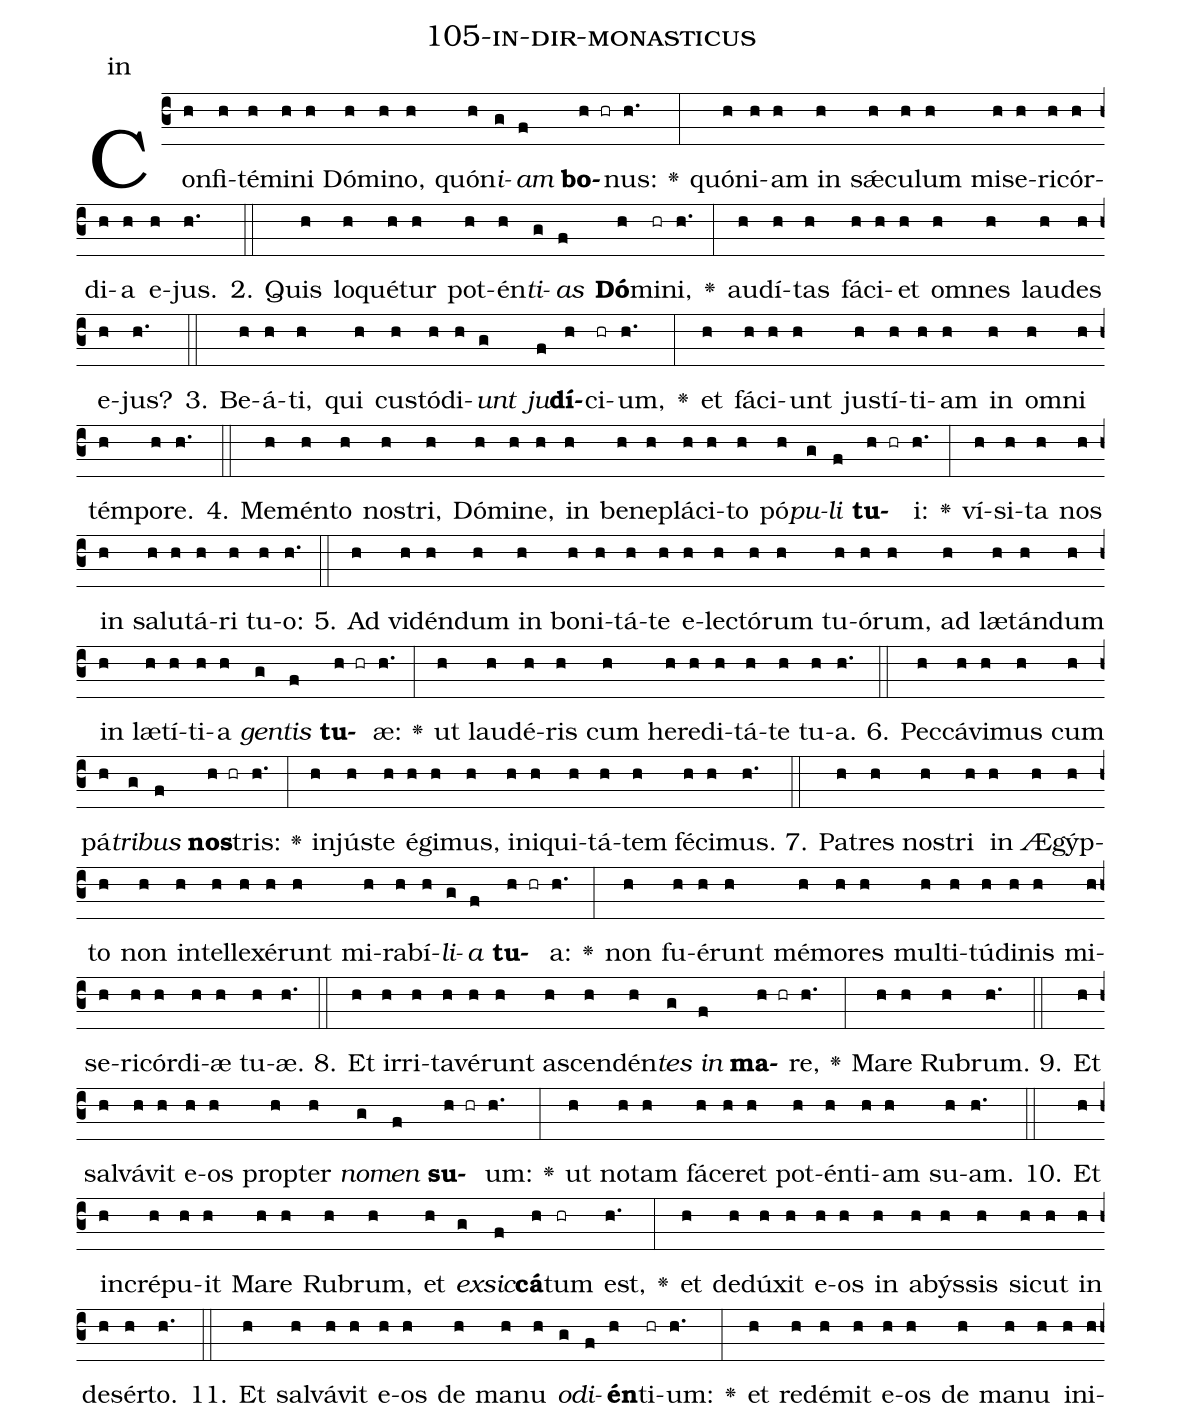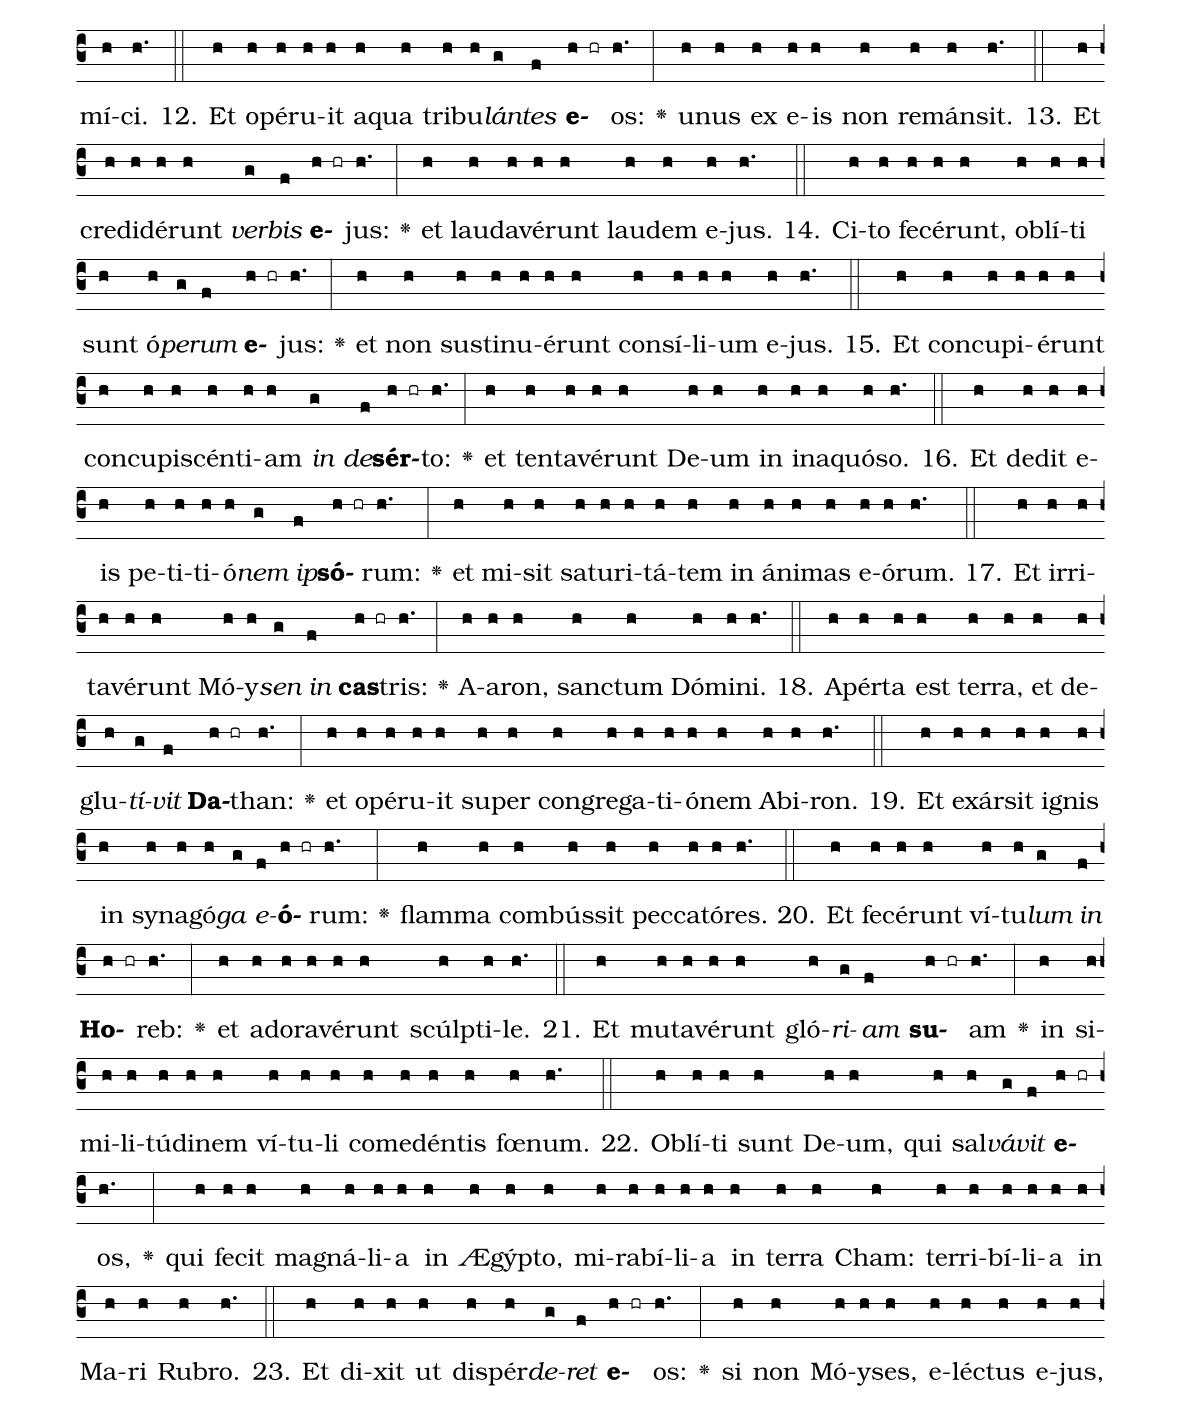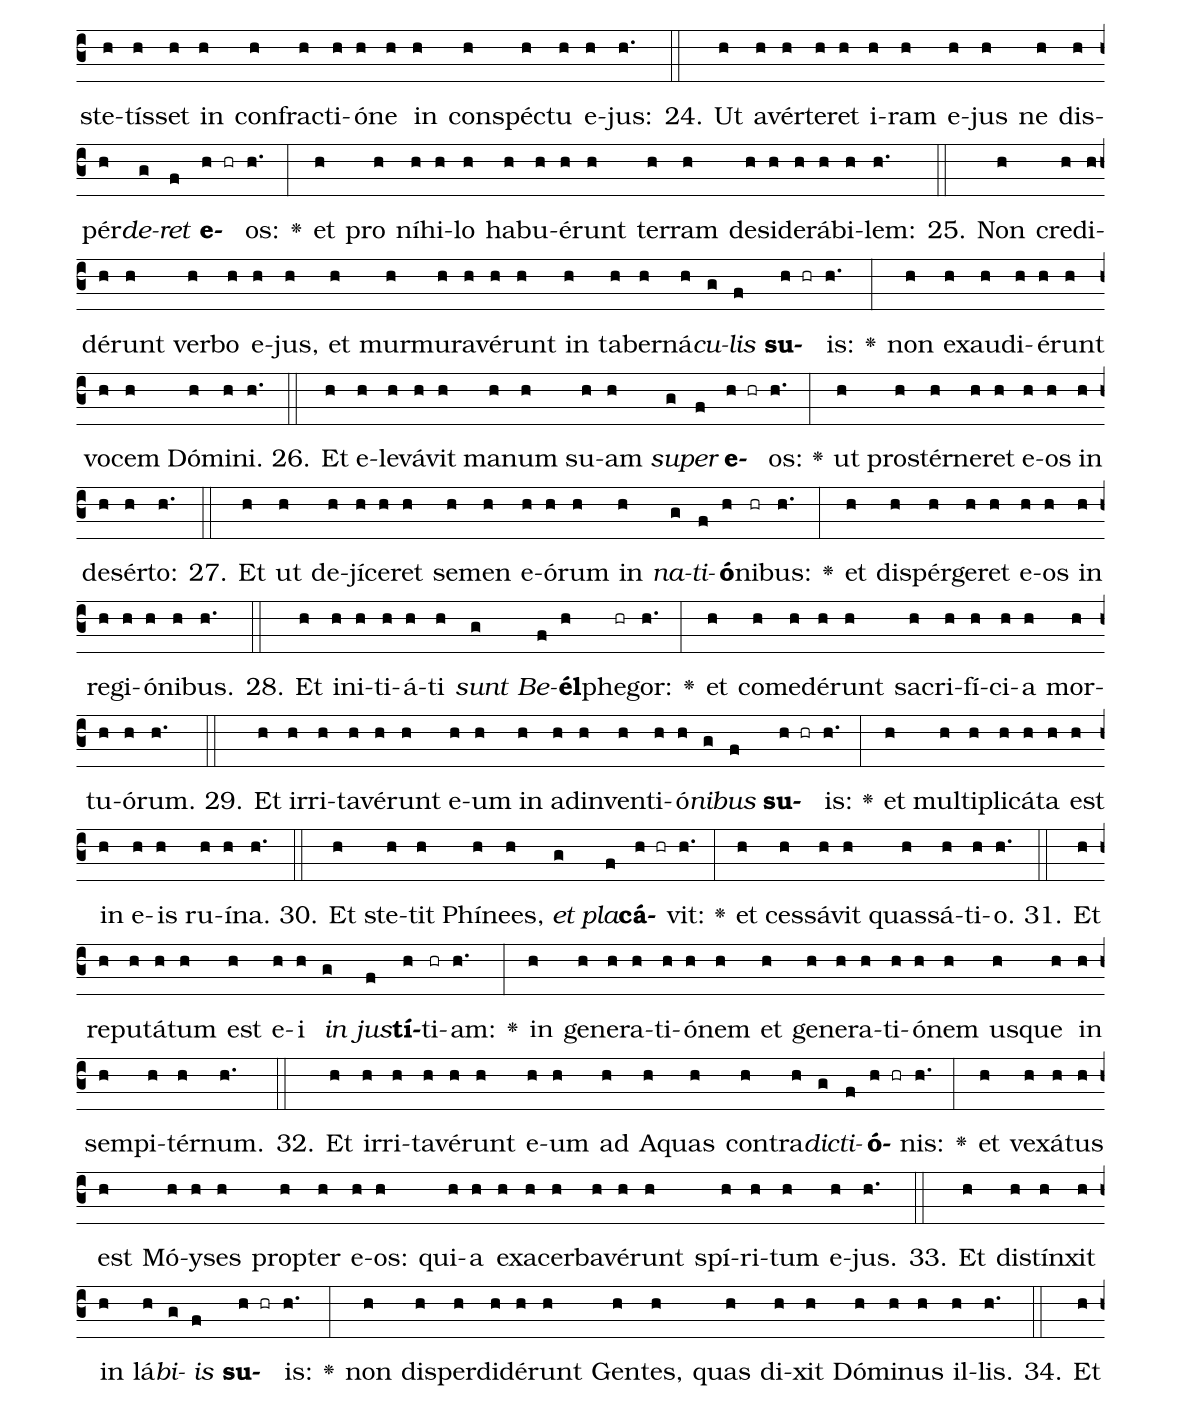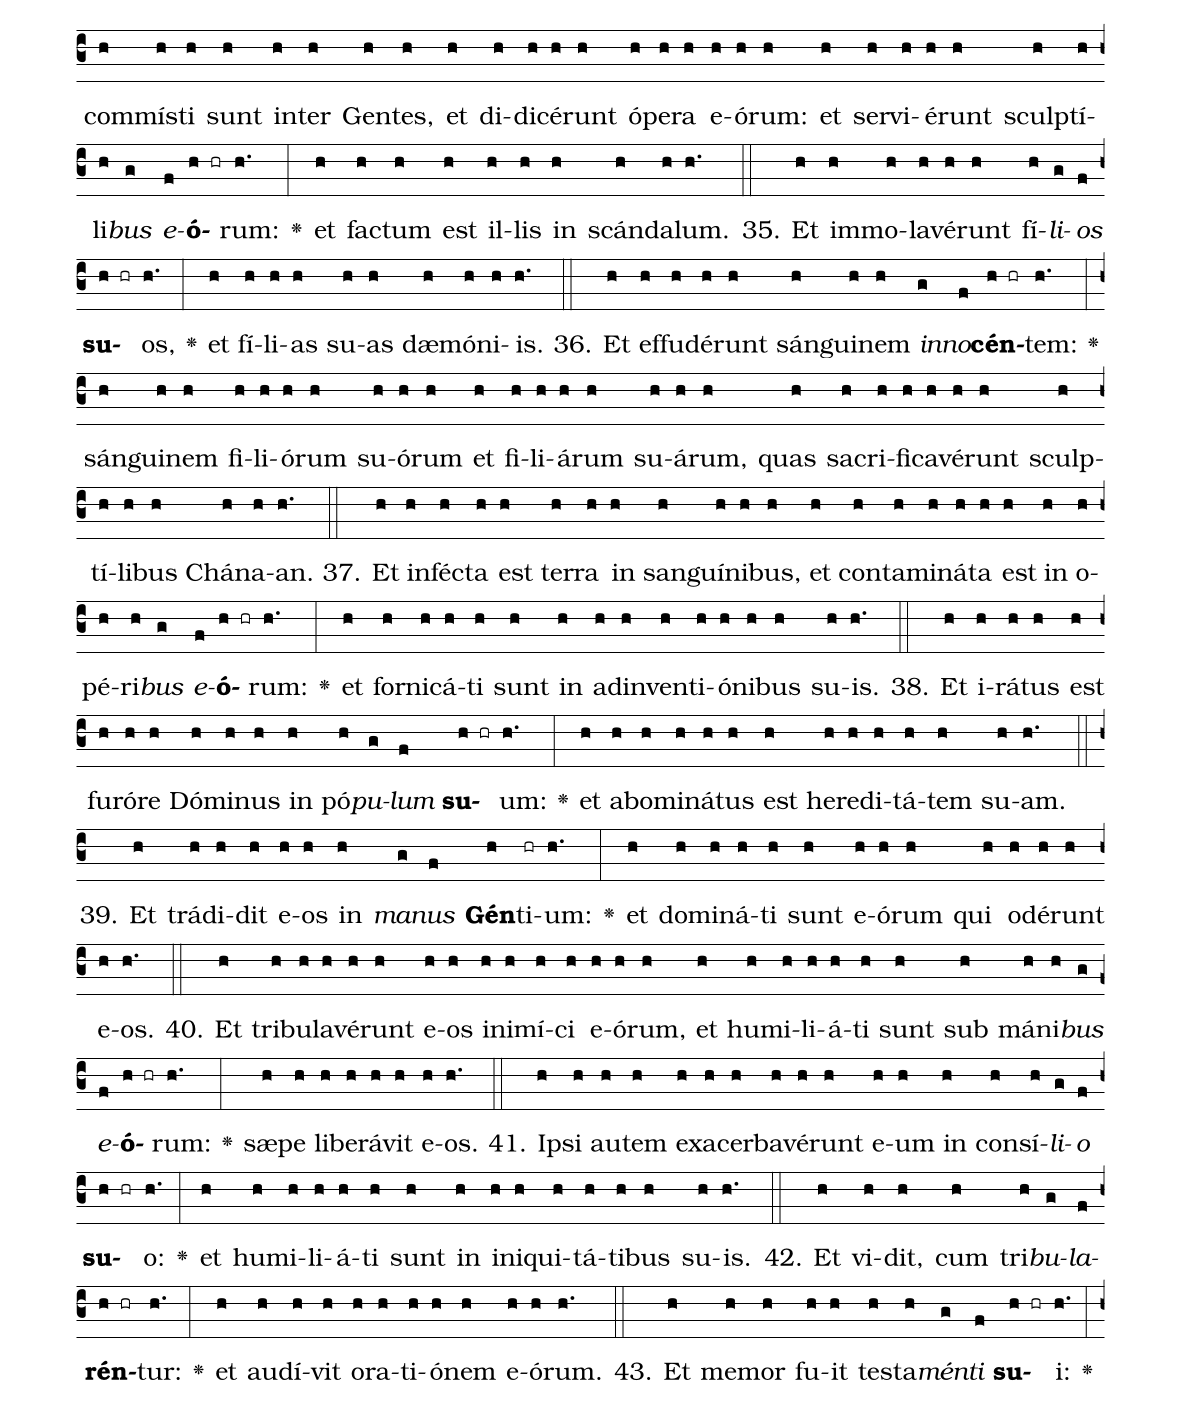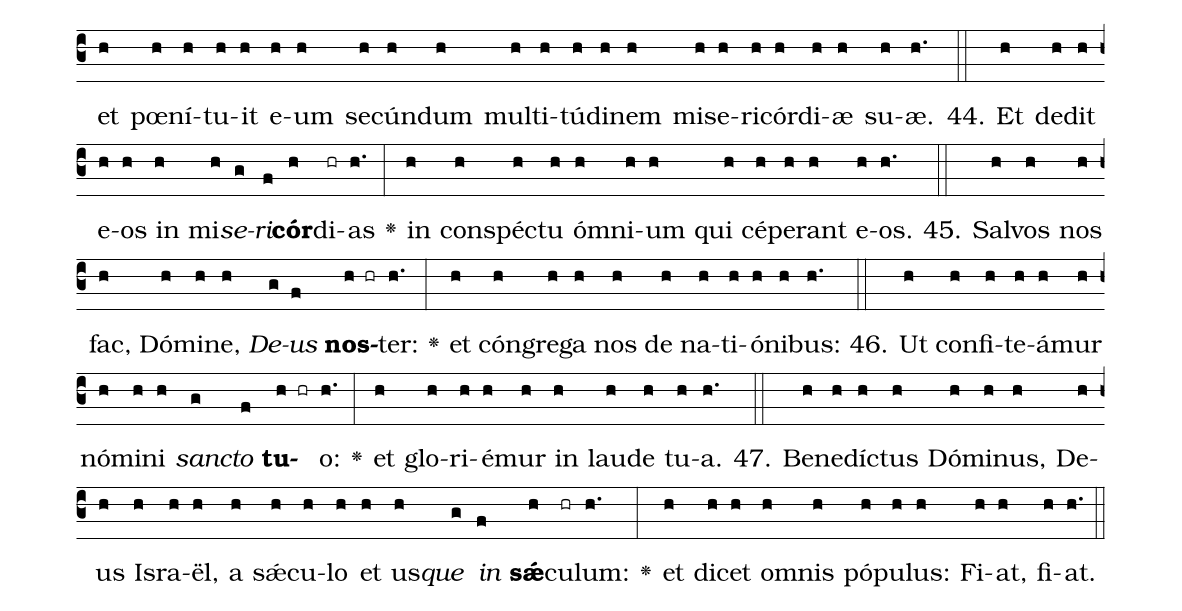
name: 105-in-dir-monasticus;
annotation: in;
%%
(c3)Con(h)fi(h)té(h)mi(h)ni(h) Dó(h)mi(h)no,(h) quón(h)<i>i</i>(g)<i>am</i>(f) <b>bo</b>(h hr)nus:(h.) <v>\greheightstar</v>(:) quón(h)i(h)am(h) in(h) sǽ(h)cu(h)lum(h) mi(h)se(h)ri(h)cór(h)di(h)a(h) e(h)jus.(h.) (::)
2. Quis(h) lo(h)qué(h)tur(h) pot(h)én(h)<i>ti</i>(g)<i>as</i>(f) <b>Dó</b>(h)mi(hr)ni,(h.) <v>\greheightstar</v>(:) au(h)dí(h)tas(h) fá(h)ci(h)et(h) om(h)nes(h) lau(h)des(h) e(h)jus?(h.) (::)
3. Be(h)á(h)ti,(h) qui(h) cus(h)tó(h)di(h)<i>unt</i>(g) <i>ju</i>(f)<b>dí</b>(h)ci(hr)um,(h.) <v>\greheightstar</v>(:) et(h) fá(h)ci(h)unt(h) jus(h)tí(h)ti(h)am(h) in(h) om(h)ni(h) tém(h)po(h)re.(h.) (::)
4. Me(h)mén(h)to(h) nos(h)tri,(h) Dó(h)mi(h)ne,(h) in(h) be(h)ne(h)plá(h)ci(h)to(h) pó(h)<i>pu</i>(g)<i>li</i>(f) <b>tu</b>(h hr)i:(h.) <v>\greheightstar</v>(:) ví(h)si(h)ta(h) nos(h) in(h) sa(h)lu(h)tá(h)ri(h) tu(h)o:(h.) (::)
5. Ad(h) vi(h)dén(h)dum(h) in(h) bo(h)ni(h)tá(h)te(h) e(h)lec(h)tó(h)rum(h) tu(h)ó(h)rum,(h) ad(h) læ(h)tán(h)dum(h) in(h) læ(h)tí(h)ti(h)a(h) <i>gen</i>(g)<i>tis</i>(f) <b>tu</b>(h hr)æ:(h.) <v>\greheightstar</v>(:) ut(h) lau(h)dé(h)ris(h) cum(h) he(h)re(h)di(h)tá(h)te(h) tu(h)a.(h.) (::)
6. Pec(h)cá(h)vi(h)mus(h) cum(h) pá(h)<i>tri</i>(g)<i>bus</i>(f) <b>nos</b>(h hr)tris:(h.) <v>\greheightstar</v>(:) in(h)jús(h)te(h) é(h)gi(h)mus,(h) in(h)i(h)qui(h)tá(h)tem(h) fé(h)ci(h)mus.(h.) (::)
7. Pa(h)tres(h) nos(h)tri(h) in(h) Æ(h)gýp(h)to(h) non(h) in(h)tel(h)le(h)xé(h)runt(h) mi(h)ra(h)bí(h)<i>li</i>(g)<i>a</i>(f) <b>tu</b>(h hr)a:(h.) <v>\greheightstar</v>(:) non(h) fu(h)é(h)runt(h) mé(h)mo(h)res(h) mul(h)ti(h)tú(h)di(h)nis(h) mi(h)se(h)ri(h)cór(h)di(h)æ(h) tu(h)æ.(h.) (::)
8. Et(h) ir(h)ri(h)ta(h)vé(h)runt(h) a(h)scen(h)dén(h)<i>tes</i>(g) <i>in</i>(f) <b>ma</b>(h hr)re,(h.) <v>\greheightstar</v>(:) Ma(h)re(h) Ru(h)brum.(h.) (::)
9. Et(h) sal(h)vá(h)vit(h) e(h)os(h) prop(h)ter(h) <i>no</i>(g)<i>men</i>(f) <b>su</b>(h hr)um:(h.) <v>\greheightstar</v>(:) ut(h) no(h)tam(h) fá(h)ce(h)ret(h) pot(h)én(h)ti(h)am(h) su(h)am.(h.) (::)
10. Et(h) in(h)cré(h)pu(h)it(h) Ma(h)re(h) Ru(h)brum,(h) et(h) <i>ex</i>(g)<i>sic</i>(f)<b>cá</b>(h)tum(hr) est,(h.) <v>\greheightstar</v>(:) et(h) de(h)dú(h)xit(h) e(h)os(h) in(h) a(h)býs(h)sis(h) sic(h)ut(h) in(h) de(h)sér(h)to.(h.) (::)
11. Et(h) sal(h)vá(h)vit(h) e(h)os(h) de(h) ma(h)nu(h) <i>o</i>(g)<i>di</i>(f)<b>én</b>(h)ti(hr)um:(h.) <v>\greheightstar</v>(:) et(h) red(h)é(h)mit(h) e(h)os(h) de(h) ma(h)nu(h) in(h)i(h)mí(h)ci.(h.) (::)
12. Et(h) o(h)pé(h)ru(h)it(h) a(h)qua(h) tri(h)bu(h)<i>lán</i>(g)<i>tes</i>(f) <b>e</b>(h hr)os:(h.) <v>\greheightstar</v>(:) u(h)nus(h) ex(h) e(h)is(h) non(h) re(h)mán(h)sit.(h.) (::)
13. Et(h) cre(h)di(h)dé(h)runt(h) <i>ver</i>(g)<i>bis</i>(f) <b>e</b>(h hr)jus:(h.) <v>\greheightstar</v>(:) et(h) lau(h)da(h)vé(h)runt(h) lau(h)dem(h) e(h)jus.(h.) (::)
14. Ci(h)to(h) fe(h)cé(h)runt,(h) ob(h)lí(h)ti(h) sunt(h) ó(h)<i>pe</i>(g)<i>rum</i>(f) <b>e</b>(h hr)jus:(h.) <v>\greheightstar</v>(:) et(h) non(h) sus(h)ti(h)nu(h)é(h)runt(h) con(h)sí(h)li(h)um(h) e(h)jus.(h.) (::)
15. Et(h) con(h)cu(h)pi(h)é(h)runt(h) con(h)cu(h)pi(h)scén(h)ti(h)am(h) <i>in</i>(g) <i>de</i>(f)<b>sér</b>(h hr)to:(h.) <v>\greheightstar</v>(:) et(h) ten(h)ta(h)vé(h)runt(h) De(h)um(h) in(h) in(h)a(h)quó(h)so.(h.) (::)
16. Et(h) de(h)dit(h) e(h)is(h) pe(h)ti(h)ti(h)ó(h)<i>nem</i>(g) <i>ip</i>(f)<b>só</b>(h hr)rum:(h.) <v>\greheightstar</v>(:) et(h) mi(h)sit(h) sa(h)tu(h)ri(h)tá(h)tem(h) in(h) á(h)ni(h)mas(h) e(h)ó(h)rum.(h.) (::)
17. Et(h) ir(h)ri(h)ta(h)vé(h)runt(h) Mó(h)y(h)<i>sen</i>(g) <i>in</i>(f) <b>cas</b>(h hr)tris:(h.) <v>\greheightstar</v>(:) A(h)a(h)ron,(h) sanc(h)tum(h) Dó(h)mi(h)ni.(h.) (::)
18. A(h)pér(h)ta(h) est(h) ter(h)ra,(h) et(h) de(h)glu(h)<i>tí</i>(g)<i>vit</i>(f) <b>Da</b>(h hr)than:(h.) <v>\greheightstar</v>(:) et(h) o(h)pé(h)ru(h)it(h) su(h)per(h) con(h)gre(h)ga(h)ti(h)ó(h)nem(h) Ab(h)i(h)ron.(h.) (::)
19. Et(h) ex(h)ár(h)sit(h) i(h)gnis(h) in(h) sy(h)na(h)gó(h)<i>ga</i>(g) <i>e</i>(f)<b>ó</b>(h hr)rum:(h.) <v>\greheightstar</v>(:) flam(h)ma(h) com(h)bús(h)sit(h) pec(h)ca(h)tó(h)res.(h.) (::)
20. Et(h) fe(h)cé(h)runt(h) ví(h)tu(h)<i>lum</i>(g) <i>in</i>(f) <b>Ho</b>(h hr)reb:(h.) <v>\greheightstar</v>(:) et(h) ad(h)o(h)ra(h)vé(h)runt(h) scúlp(h)ti(h)le.(h.) (::)
21. Et(h) mu(h)ta(h)vé(h)runt(h) gló(h)<i>ri</i>(g)<i>am</i>(f) <b>su</b>(h hr)am(h.) <v>\greheightstar</v>(:) in(h) si(h)mi(h)li(h)tú(h)di(h)nem(h) ví(h)tu(h)li(h) com(h)e(h)dén(h)tis(h) fœ(h)num.(h.) (::)
22. Ob(h)lí(h)ti(h) sunt(h) De(h)um,(h) qui(h) sal(h)<i>vá</i>(g)<i>vit</i>(f) <b>e</b>(h hr)os,(h.) <v>\greheightstar</v>(:) qui(h) fe(h)cit(h) ma(h)gná(h)li(h)a(h) in(h) Æ(h)gýp(h)to,(h) mi(h)ra(h)bí(h)li(h)a(h) in(h) ter(h)ra(h) Cham:(h) ter(h)ri(h)bí(h)li(h)a(h) in(h) Ma(h)ri(h) Ru(h)bro.(h.) (::)
23. Et(h) di(h)xit(h) ut(h) dis(h)pér(h)<i>de</i>(g)<i>ret</i>(f) <b>e</b>(h hr)os:(h.) <v>\greheightstar</v>(:) si(h) non(h) Mó(h)y(h)ses,(h) e(h)léc(h)tus(h) e(h)jus,(h) ste(h)tís(h)set(h) in(h) con(h)frac(h)ti(h)ó(h)ne(h) in(h) con(h)spéc(h)tu(h) e(h)jus:(h.) (::)
24. Ut(h) a(h)vér(h)te(h)ret(h) i(h)ram(h) e(h)jus(h) ne(h) dis(h)pér(h)<i>de</i>(g)<i>ret</i>(f) <b>e</b>(h hr)os:(h.) <v>\greheightstar</v>(:) et(h) pro(h) ní(h)hi(h)lo(h) ha(h)bu(h)é(h)runt(h) ter(h)ram(h) de(h)si(h)de(h)rá(h)bi(h)lem:(h.) (::)
25. Non(h) cre(h)di(h)dé(h)runt(h) ver(h)bo(h) e(h)jus,(h) et(h) mur(h)mu(h)ra(h)vé(h)runt(h) in(h) ta(h)ber(h)ná(h)<i>cu</i>(g)<i>lis</i>(f) <b>su</b>(h hr)is:(h.) <v>\greheightstar</v>(:) non(h) ex(h)au(h)di(h)é(h)runt(h) vo(h)cem(h) Dó(h)mi(h)ni.(h.) (::)
26. Et(h) e(h)le(h)vá(h)vit(h) ma(h)num(h) su(h)am(h) <i>su</i>(g)<i>per</i>(f) <b>e</b>(h hr)os:(h.) <v>\greheightstar</v>(:) ut(h) pro(h)stér(h)ne(h)ret(h) e(h)os(h) in(h) de(h)sér(h)to:(h.) (::)
27. Et(h) ut(h) de(h)jí(h)ce(h)ret(h) se(h)men(h) e(h)ó(h)rum(h) in(h) <i>na</i>(g)<i>ti</i>(f)<b>ó</b>(h)ni(hr)bus:(h.) <v>\greheightstar</v>(:) et(h) di(h)spér(h)ge(h)ret(h) e(h)os(h) in(h) re(h)gi(h)ó(h)ni(h)bus.(h.) (::)
28. Et(h) in(h)i(h)ti(h)á(h)ti(h) <i>sunt</i>(g) <i>Be</i>(f)<b>él</b>(h)phe(hr)gor:(h.) <v>\greheightstar</v>(:) et(h) com(h)e(h)dé(h)runt(h) sa(h)cri(h)fí(h)ci(h)a(h) mor(h)tu(h)ó(h)rum.(h.) (::)
29. Et(h) ir(h)ri(h)ta(h)vé(h)runt(h) e(h)um(h) in(h) ad(h)in(h)ven(h)ti(h)ó(h)<i>ni</i>(g)<i>bus</i>(f) <b>su</b>(h hr)is:(h.) <v>\greheightstar</v>(:) et(h) mul(h)ti(h)pli(h)cá(h)ta(h) est(h) in(h) e(h)is(h) ru(h)í(h)na.(h.) (::)
30. Et(h) ste(h)tit(h) Phí(h)nees,(h) <i>et</i>(g) <i>pla</i>(f)<b>cá</b>(h hr)vit:(h.) <v>\greheightstar</v>(:) et(h) ces(h)sá(h)vit(h) quas(h)sá(h)ti(h)o.(h.) (::)
31. Et(h) re(h)pu(h)tá(h)tum(h) est(h) e(h)i(h) <i>in</i>(g) <i>jus</i>(f)<b>tí</b>(h)ti(hr)am:(h.) <v>\greheightstar</v>(:) in(h) ge(h)ne(h)ra(h)ti(h)ó(h)nem(h) et(h) ge(h)ne(h)ra(h)ti(h)ó(h)nem(h) us(h)que(h) in(h) sem(h)pi(h)tér(h)num.(h.) (::)
32. Et(h) ir(h)ri(h)ta(h)vé(h)runt(h) e(h)um(h) ad(h) A(h)quas(h) con(h)tra(h)<i>dic</i>(g)<i>ti</i>(f)<b>ó</b>(h hr)nis:(h.) <v>\greheightstar</v>(:) et(h) ve(h)xá(h)tus(h) est(h) Mó(h)y(h)ses(h) prop(h)ter(h) e(h)os:(h) qui(h)a(h) ex(h)a(h)cer(h)ba(h)vé(h)runt(h) spí(h)ri(h)tum(h) e(h)jus.(h.) (::)
33. Et(h) di(h)stín(h)xit(h) in(h) lá(h)<i>bi</i>(g)<i>is</i>(f) <b>su</b>(h hr)is:(h.) <v>\greheightstar</v>(:) non(h) dis(h)per(h)di(h)dé(h)runt(h) Gen(h)tes,(h) quas(h) di(h)xit(h) Dó(h)mi(h)nus(h) il(h)lis.(h.) (::)
34. Et(h) com(h)mís(h)ti(h) sunt(h) in(h)ter(h) Gen(h)tes,(h) et(h) di(h)di(h)cé(h)runt(h) ó(h)pe(h)ra(h) e(h)ó(h)rum:(h) et(h) ser(h)vi(h)é(h)runt(h) sculp(h)tí(h)li(h)<i>bus</i>(g) <i>e</i>(f)<b>ó</b>(h hr)rum:(h.) <v>\greheightstar</v>(:) et(h) fac(h)tum(h) est(h) il(h)lis(h) in(h) scán(h)da(h)lum.(h.) (::)
35. Et(h) im(h)mo(h)la(h)vé(h)runt(h) fí(h)<i>li</i>(g)<i>os</i>(f) <b>su</b>(h hr)os,(h.) <v>\greheightstar</v>(:) et(h) fí(h)li(h)as(h) su(h)as(h) dæ(h)mó(h)ni(h)is.(h.) (::)
36. Et(h) ef(h)fu(h)dé(h)runt(h) sán(h)gui(h)nem(h) <i>in</i>(g)<i>no</i>(f)<b>cén</b>(h hr)tem:(h.) <v>\greheightstar</v>(:) sán(h)gui(h)nem(h) fi(h)li(h)ó(h)rum(h) su(h)ó(h)rum(h) et(h) fi(h)li(h)á(h)rum(h) su(h)á(h)rum,(h) quas(h) sa(h)cri(h)fi(h)ca(h)vé(h)runt(h) sculp(h)tí(h)li(h)bus(h) Chá(h)na(h)an.(h.) (::)
37. Et(h) in(h)féc(h)ta(h) est(h) ter(h)ra(h) in(h) san(h)guí(h)ni(h)bus,(h) et(h) con(h)ta(h)mi(h)ná(h)ta(h) est(h) in(h) o(h)pé(h)ri(h)<i>bus</i>(g) <i>e</i>(f)<b>ó</b>(h hr)rum:(h.) <v>\greheightstar</v>(:) et(h) for(h)ni(h)cá(h)ti(h) sunt(h) in(h) ad(h)in(h)ven(h)ti(h)ó(h)ni(h)bus(h) su(h)is.(h.) (::)
38. Et(h) i(h)rá(h)tus(h) est(h) fu(h)ró(h)re(h) Dó(h)mi(h)nus(h) in(h) pó(h)<i>pu</i>(g)<i>lum</i>(f) <b>su</b>(h hr)um:(h.) <v>\greheightstar</v>(:) et(h) ab(h)o(h)mi(h)ná(h)tus(h) est(h) he(h)re(h)di(h)tá(h)tem(h) su(h)am.(h.) (::)
39. Et(h) trá(h)di(h)dit(h) e(h)os(h) in(h) <i>ma</i>(g)<i>nus</i>(f) <b>Gén</b>(h)ti(hr)um:(h.) <v>\greheightstar</v>(:) et(h) do(h)mi(h)ná(h)ti(h) sunt(h) e(h)ó(h)rum(h) qui(h) o(h)dé(h)runt(h) e(h)os.(h.) (::)
40. Et(h) tri(h)bu(h)la(h)vé(h)runt(h) e(h)os(h) in(h)i(h)mí(h)ci(h) e(h)ó(h)rum,(h) et(h) hu(h)mi(h)li(h)á(h)ti(h) sunt(h) sub(h) má(h)ni(h)<i>bus</i>(g) <i>e</i>(f)<b>ó</b>(h hr)rum:(h.) <v>\greheightstar</v>(:) sæ(h)pe(h) li(h)be(h)rá(h)vit(h) e(h)os.(h.) (::)
41. Ip(h)si(h) au(h)tem(h) ex(h)a(h)cer(h)ba(h)vé(h)runt(h) e(h)um(h) in(h) con(h)sí(h)<i>li</i>(g)<i>o</i>(f) <b>su</b>(h hr)o:(h.) <v>\greheightstar</v>(:) et(h) hu(h)mi(h)li(h)á(h)ti(h) sunt(h) in(h) in(h)i(h)qui(h)tá(h)ti(h)bus(h) su(h)is.(h.) (::)
42. Et(h) vi(h)dit,(h) cum(h) tri(h)<i>bu</i>(g)<i>la</i>(f)<b>rén</b>(h hr)tur:(h.) <v>\greheightstar</v>(:) et(h) au(h)dí(h)vit(h) o(h)ra(h)ti(h)ó(h)nem(h) e(h)ó(h)rum.(h.) (::)
43. Et(h) me(h)mor(h) fu(h)it(h) tes(h)ta(h)<i>mén</i>(g)<i>ti</i>(f) <b>su</b>(h hr)i:(h.) <v>\greheightstar</v>(:) et(h) pœ(h)ní(h)tu(h)it(h) e(h)um(h) se(h)cún(h)dum(h) mul(h)ti(h)tú(h)di(h)nem(h) mi(h)se(h)ri(h)cór(h)di(h)æ(h) su(h)æ.(h.) (::)
44. Et(h) de(h)dit(h) e(h)os(h) in(h) mi(h)<i>se</i>(g)<i>ri</i>(f)<b>cór</b>(h)di(hr)as(h.) <v>\greheightstar</v>(:) in(h) con(h)spéc(h)tu(h) óm(h)ni(h)um(h) qui(h) cé(h)pe(h)rant(h) e(h)os.(h.) (::)
45. Sal(h)vos(h) nos(h) fac,(h) Dó(h)mi(h)ne,(h) <i>De</i>(g)<i>us</i>(f) <b>nos</b>(h hr)ter:(h.) <v>\greheightstar</v>(:) et(h) cón(h)gre(h)ga(h) nos(h) de(h) na(h)ti(h)ó(h)ni(h)bus:(h.) (::)
46. Ut(h) con(h)fi(h)te(h)á(h)mur(h) nó(h)mi(h)ni(h) <i>sanc</i>(g)<i>to</i>(f) <b>tu</b>(h hr)o:(h.) <v>\greheightstar</v>(:) et(h) glo(h)ri(h)é(h)mur(h) in(h) lau(h)de(h) tu(h)a.(h.) (::)
47. Be(h)ne(h)díc(h)tus(h) Dó(h)mi(h)nus,(h) De(h)us(h) Is(h)ra(h)ël,(h) a(h) sǽ(h)cu(h)lo(h) et(h) us(h)<i>que</i>(g) <i>in</i>(f) <b>sǽ</b>(h)cu(hr)lum:(h.) <v>\greheightstar</v>(:) et(h) di(h)cet(h) om(h)nis(h) pó(h)pu(h)lus:(h) Fi(h)at,(h) fi(h)at.(h.) (::)
